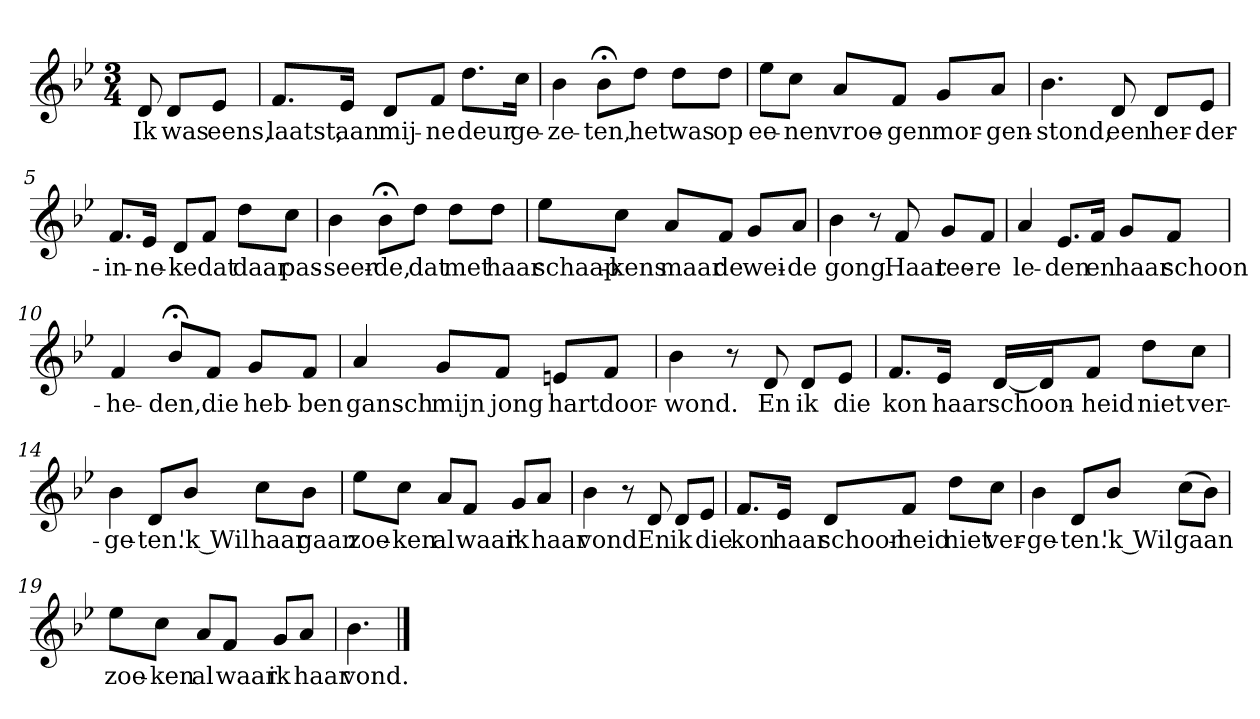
**kern	**text
*part1	*part1
*staff1	*staff1
*clefG2	*
*k[b-e-]	*
*B-:	*
*M3/4	*
*MM120	*
=	=
8d	Ik
8d/L	was
8e-/J	eens,
=1	=1
8.f/L	laatst,
16e-/Jk	aan
8d/L	mij-
8f/J	-ne
8.dd\L	deur
16cc\Jk	ge-
=2	=2
4b-	-ze-
8b-;<\L	-ten,
8dd\J	het
8dd\L	was
8dd\J	op
=3	=3
8ee-\L	ee-
8cc\J	-nen
8a/L	vroe-
8f/J	-gen
8g/L	mor-
8a/J	-gen-
=4	=4
4.b-	-stond,
8d	een
8d/L	her-
8e-/J	-der-
=5	=5
8.f/L	-in-
16e-/Jk	-ne-
8d/L	-ke
8f/J	dat
8dd\L	daar
8cc\J	pas-
=6	=6
4b-	-seer-
8b-;<\L	-de,
8dd\J	dat
8dd\L	met
8dd\J	haar
=7	=7
8ee-\L	schaap-
8cc\J	-kens
8a/L	maar
8f/J	de
8g/L	wei-
8a/J	-de
=8	=8
4b-	gong.
8r	.
8f	Haar
8g/L	tee-
8f/J	-re
=9	=9
4a	le-
8.e-/L	-den
16f/Jk	en
8g/L	haar
8f/J	schoon-
=10	=10
4f	-he-
8b-;</L	-den,
8f/J	die
8g/L	heb-
8f/J	-ben
=11	=11
4a	gansch
8g/L	mijn
8f/J	jong
8en/L	hart
8f/J	door-
=12	=12
4b-	-wond.
8r	.
8d	En
8d/L	ik
8e-/J	die
=13	=13
8.f/L	kon
16e-/Jk	haar
[16d/LL	schoon-
16d/J]	.
8f/J	-heid
8dd\L	niet
8cc\J	ver-
=14	=14
4b-	-ge-
8d/L	-ten.
8b-/J	'k Wil
8cc\L	haar
8b-\J	gaan
=15	=15
8ee-\L	zoe-
8cc\J	-ken
8a/L	al
8f/J	waar
8g/L	ik
8a/J	haar
=16	=16
4b-	vond.
8r	.
8d	En
8d/L	ik
8e-/J	die
=17	=17
8.f/L	kon
16e-/Jk	haar
8d/L	schoon-
8f/J	-heid
8dd\L	niet
8cc\J	ver-
=18	=18
4b-	-ge-
8d/L	-ten.
8b-/J	'k Wil
(8cc\L	gaan
8b-\J)	.
=19	=19
8ee-\L	zoe-
8cc\J	-ken
8a/L	al
8f/J	waar
8g/L	ik
8a/J	haar
=20	=20
4.b-	vond.
==	==
*-	*-
